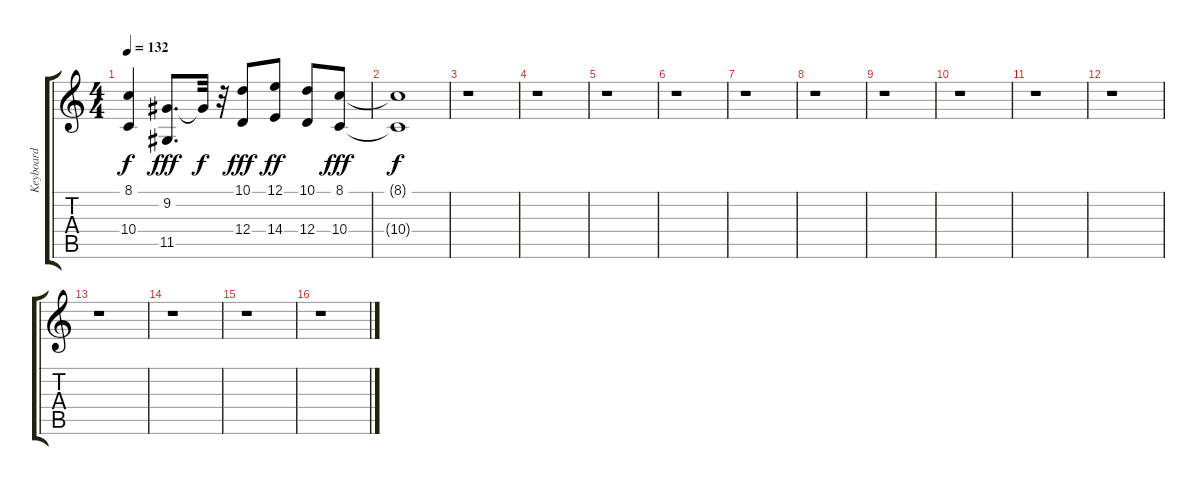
\track ("Keyboard" "Keyboard") {instrument stringensemble1}
\staff {score tabs}
\tuning (E4 B3 G3 D3 A2 E2) {hide}
\ts (4 4)
\tempo 132
\clef g2
\ks c
(8.1{t} 10.4{t}).4{dy f} (9.2 11.5).8{d dy fff} 9.2{t}.32{dy f} r.32 (10.1 12.4).8{dy fff} (12.1 14.4).8{dy ff} (10.1 12.4).8 (8.1 10.4).8{dy fff} |
(8.1{t} 10.4{t}).1{dy f} |
r.1 |
r.1 |
r.1 |
r.1 |
r.1 |
r.1 |
r.1 |
r.1 |
r.1 |
r.1 |
r.1 |
r.1 |
r.1 |
r.1
